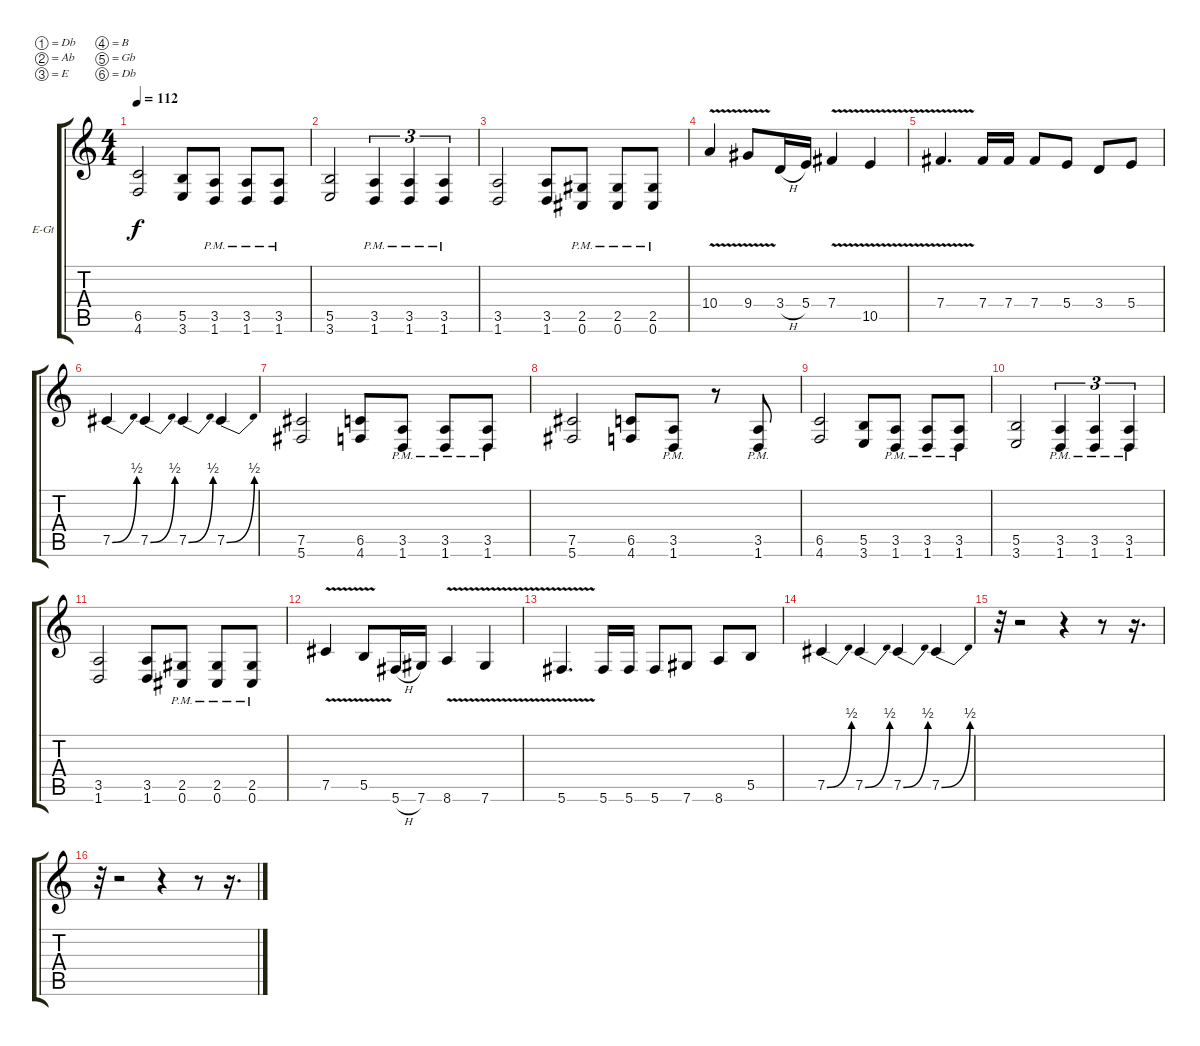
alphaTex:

\bracketExtendMode groupsimilarinstruments
\firstSystemTrackNameOrientation horizontal
\otherSystemsTrackNameOrientation horizontal
\track ("Guitar I" "E-Gt") {instrument distortionguitar}
\staff {score tabs}
\tuning (Db4 Ab3 E3 B2 Gb2 Db2)
\ts (4 4)
\tempo 112
\clef g2
\ks c
(6.5 4.6).2{dy f} (5.5 3.6).8 (3.5{pm} 1.6{pm}).8 (3.5{pm} 1.6{pm}).8 (3.5{pm} 1.6{pm}).8 |
(5.5 3.6).2 (3.5{pm} 1.6{pm}).4{tu (3 2)} (3.5{pm} 1.6{pm}).4{tu (3 2)} (3.5{pm} 1.6{pm}).4{tu (3 2)} |
(3.5 1.6).2 (3.5 1.6).8 (2.5{pm} 0.6{pm}).8 (2.5{pm} 0.6{pm}).8 (2.5{pm} 0.6{pm}).8 |
10.4{v}.4 9.4{v}.8 3.4{h}.16 5.4.16 7.4{v}.4 10.5{v}.4 |
7.4{v}.4{d} 7.4.16 7.4.16 7.4.8 5.4.8 3.4.8 5.4.8 |
7.5{be (bend 0 0 60 2)}.4 7.5{be (bend 0 0 60 2)}.4 7.5{be (bend 0 0 60 2)}.4 7.5{be (bend 0 0 60 2)}.4 |
(7.5 5.6).2 (6.5 4.6).8 (3.5{pm} 1.6{pm}).8 (3.5{pm} 1.6{pm}).8 (3.5{pm} 1.6{pm}).8 |
(7.5 5.6).2 (6.5 4.6).8 (3.5{pm} 1.6{pm}).8 r.8 (3.5{pm} 1.6{pm}).8 |
(6.5 4.6).2 (5.5 3.6).8 (3.5{pm} 1.6{pm}).8 (3.5{pm} 1.6{pm}).8 (3.5{pm} 1.6{pm}).8 |
(5.5 3.6).2 (3.5{pm} 1.6{pm}).4{tu (3 2)} (3.5{pm} 1.6{pm}).4{tu (3 2)} (3.5{pm} 1.6{pm}).4{tu (3 2)} |
(3.5 1.6).2 (3.5 1.6).8 (2.5{pm} 0.6{pm}).8 (2.5{pm} 0.6{pm}).8 (2.5{pm} 0.6{pm}).8 |
7.5{v}.4 5.5{v}.8 5.6{h}.16 7.6.16 8.6{v}.4 7.6{v}.4 |
5.6{v}.4{d} 5.6.16 5.6.16 5.6.8 7.6.8 8.6.8 5.5.8 |
7.5{be (bend 0 0 60 2)}.4 7.5{be (bend 0 0 60 2)}.4 7.5{be (bend 0 0 60 2)}.4 7.5{be (bend 0 0 60 2)}.4 |
r.32 r.2 r.4 r.8 r.16{d} |
r.32 r.2 r.4 r.8 r.16{d}
